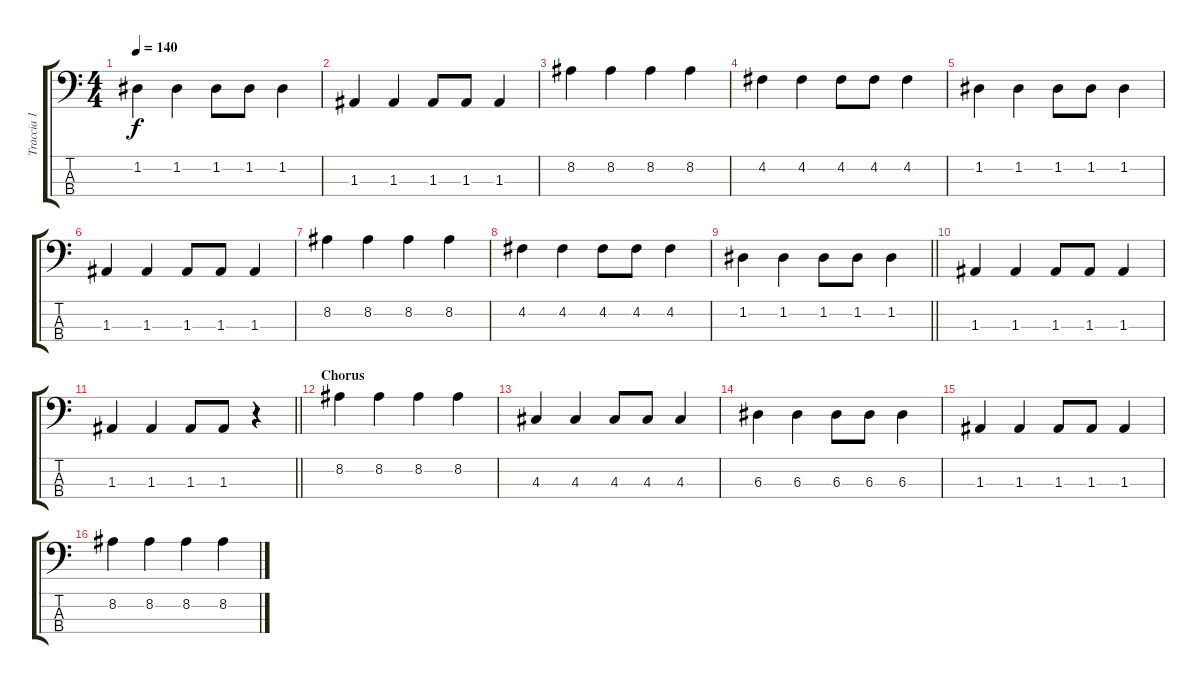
\track ("Traccia 1" "Traccia 1") {instrument electricbassfinger}
\staff {score tabs}
\tuning (G2 D2 A1 E1) {hide}
\ts (4 4)
\tempo 140
\clef f4
\ks c
1.2.4{dy f} 1.2.4 1.2.8 1.2.8 1.2.4 |
1.3.4 1.3.4 1.3.8 1.3.8 1.3.4 |
8.2.4 8.2.4 8.2.4 8.2.4 |
4.2.4 4.2.4 4.2.8 4.2.8 4.2.4 |
1.2.4 1.2.4 1.2.8 1.2.8 1.2.4 |
1.3.4 1.3.4 1.3.8 1.3.8 1.3.4 |
8.2.4 8.2.4 8.2.4 8.2.4 |
4.2.4 4.2.4 4.2.8 4.2.8 4.2.4 |
\barLineRight lightlight
1.2.4 1.2.4 1.2.8 1.2.8 1.2.4 |
1.3.4 1.3.4 1.3.8 1.3.8 1.3.4 |
\barLineRight lightlight
1.3.4 1.3.4 1.3.8 1.3.8 r.4 |
\section ("" "Chorus")
8.2.4 8.2.4 8.2.4 8.2.4 |
4.3.4 4.3.4 4.3.8 4.3.8 4.3.4 |
6.3.4 6.3.4 6.3.8 6.3.8 6.3.4 |
1.3.4 1.3.4 1.3.8 1.3.8 1.3.4 |
8.2.4 8.2.4 8.2.4 8.2.4
